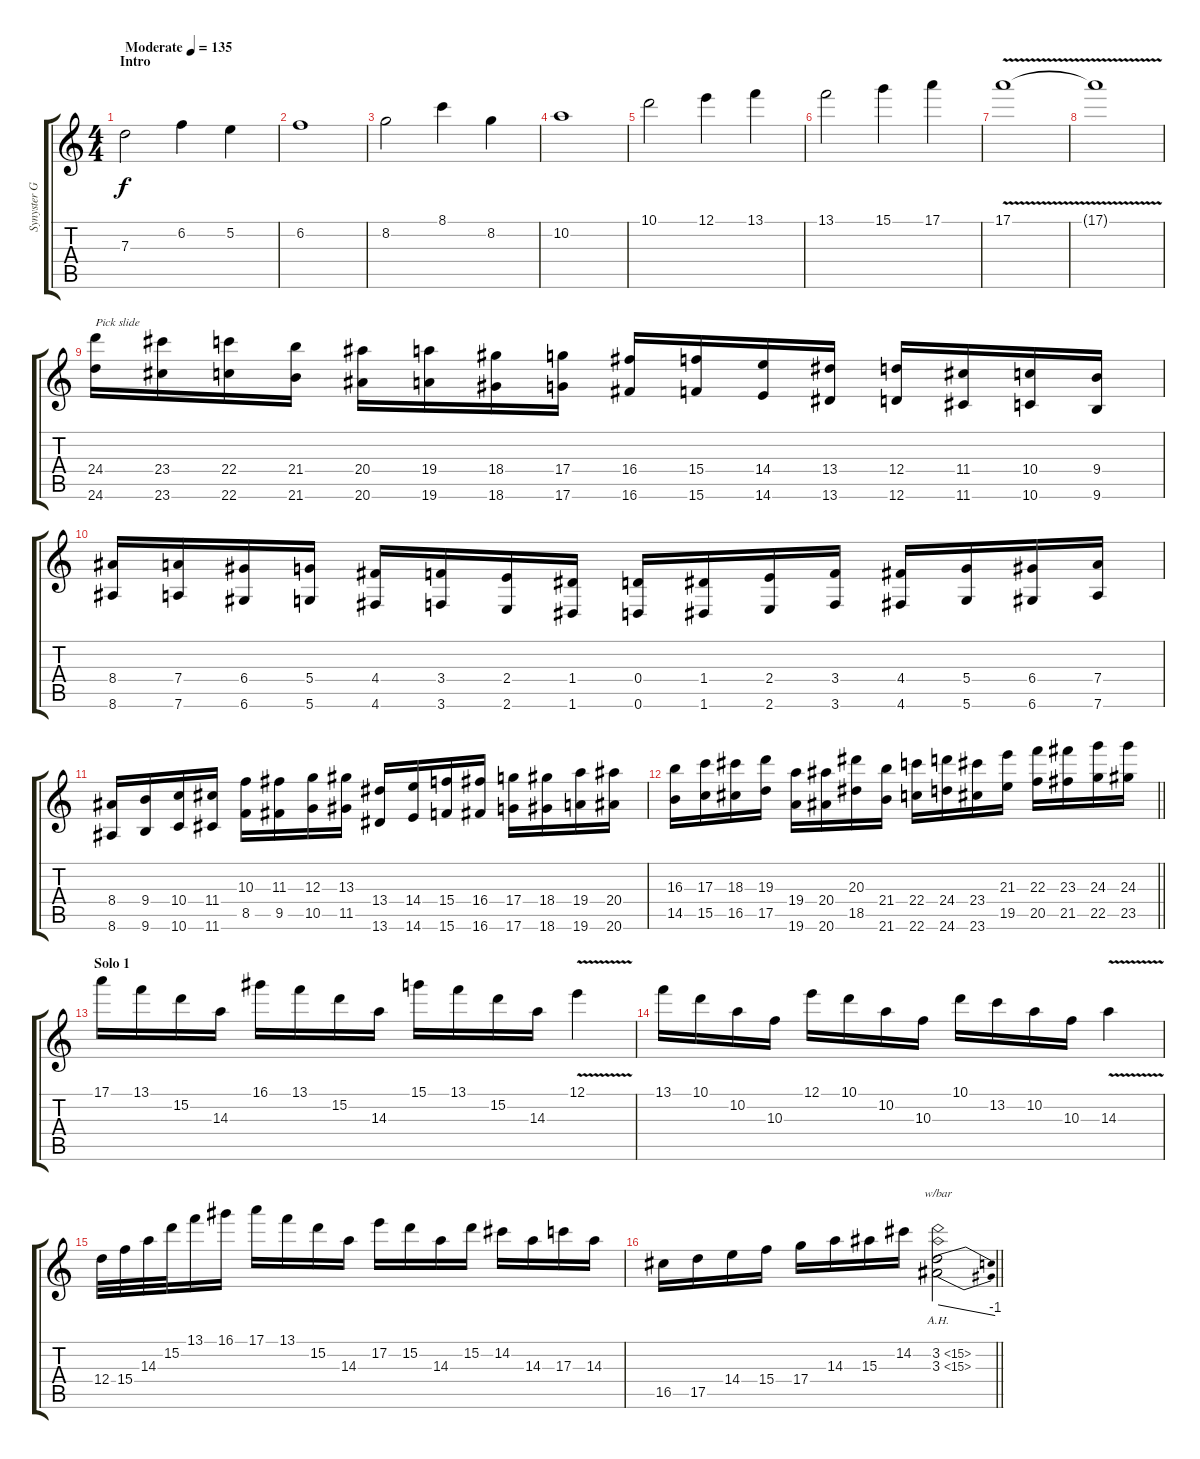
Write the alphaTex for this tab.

\track ("Synyster Gates" "Synyster G") {instrument distortionguitar}
\staff {score tabs}
\tuning (E4 B3 G3 D3 A2 D2) {hide}
\ts (4 4)
\section ("" "Intro")
\tempo (135 "Moderate")
\clef g2
\ks c
7.3.2{dy f instrument distortionguitar} 6.2.4 5.2.4 |
6.2.1 |
8.2.2 8.1.4 8.2.4 |
10.2.1 |
10.1.2 12.1.4 13.1.4 |
13.1.2 15.1.4 17.1.4 |
17.1{v}.1 |
17.1{t}.1 |
(24.4 24.6).16{txt "Pick slide" instrument guitarfretnoise} (23.4 23.6).16 (22.4 22.6).16 (21.4 21.6).16 (20.4 20.6).16 (19.4 19.6).16 (18.4 18.6).16 (17.4 17.6).16 (16.4 16.6).16 (15.4 15.6).16 (14.4 14.6).16 (13.4 13.6).16 (12.4 12.6).16 (11.4 11.6).16 (10.4 10.6).16 (9.4 9.6).16 |
(8.4 8.6).16 (7.4 7.6).16 (6.4 6.6).16 (5.4 5.6).16 (4.4 4.6).16 (3.4 3.6).16 (2.4 2.6).16 (1.4 1.6).16 (0.4 0.6).16 (1.4 1.6).16 (2.4 2.6).16 (3.4 3.6).16 (4.4 4.6).16 (5.4 5.6).16 (6.4 6.6).16 (7.4 7.6).16 |
(8.4 8.6).16 (9.4 9.6).16 (10.4 10.6).16 (11.4 11.6).16 (10.3 8.5).16 (11.3 9.5).16 (12.3 10.5).16 (13.3 11.5).16 (13.4 13.6).16 (14.4 14.6).16 (15.4 15.6).16 (16.4 16.6).16 (17.4 17.6).16 (18.4 18.6).16 (19.4 19.6).16 (20.4 20.6).16 |
\barLineRight lightlight
(16.3 14.5).16 (17.3 15.5).16 (18.3 16.5).16 (19.3 17.5).16 (19.4 19.6).16 (20.4 20.6).16 (20.3 18.5).16 (21.4 21.6).16 (22.4 22.6).16 (24.4 24.6).16 (23.4 23.6).16 (21.3 19.5).16 (22.3 20.5).16 (23.3 21.5).16 (24.3 22.5).16 (24.3 23.5).16 |
\section ("" "Solo 1")
17.1.16{volume 16 instrument distortionguitar} 13.1.16 15.2.16 14.3.16 16.1.16 13.1.16 15.2.16 14.3.16 15.1.16 13.1.16 15.2.16 14.3.16 12.1{v}.4 |
13.1.16 10.1.16 10.2.16 10.3.16 12.1.16 10.1.16 10.2.16 10.3.16 10.1.16 13.2.16 10.2.16 10.3.16 14.3{v}.4 |
12.4.32 15.4.32 14.3.32 15.2.32 13.1.16 16.1.16 17.1.16 13.1.16 15.2.16 14.3.16 17.2.16 15.2.16 14.3.16 15.2.16 14.2.16 14.3.16 17.3.16 14.3.16 |
\barLineRight lightlight
16.5.16 17.5.16 14.4.16 15.4.16 17.4.16 14.3.16 15.3.16 14.2.16 (3.2{ah 12} 3.3{ah 12}).2{tbe (dive default 0 0 60 -4)}
